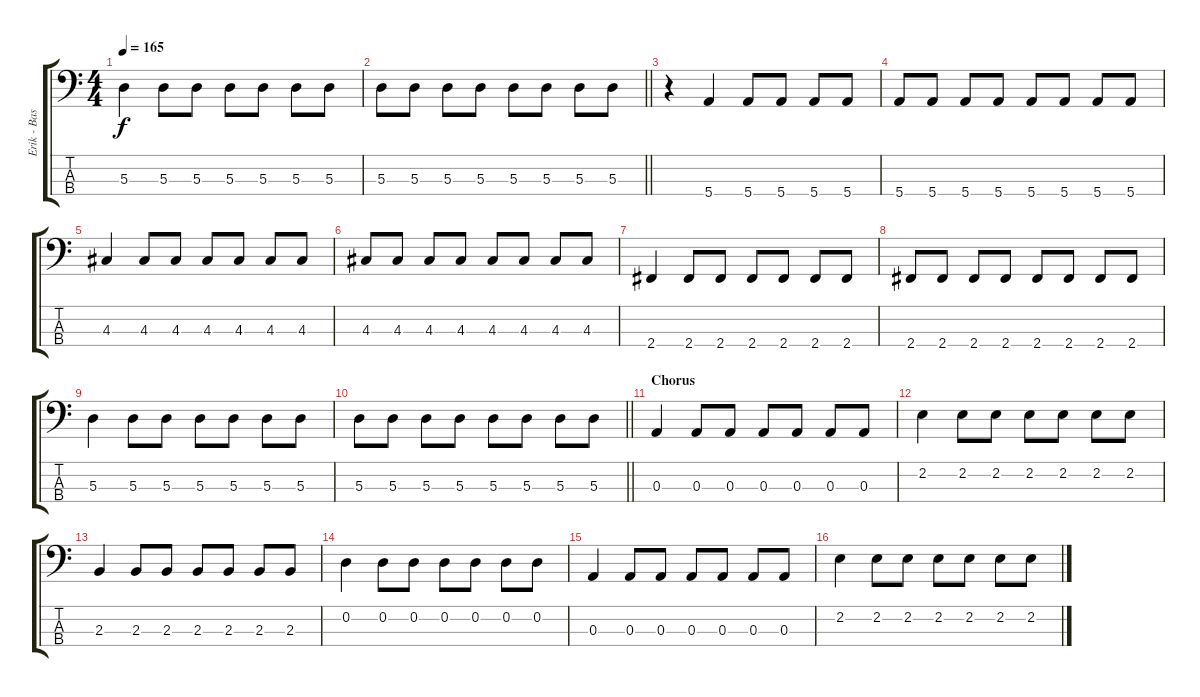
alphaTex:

\track ("Erik - Bass" "Erik - Bas") {instrument electricbassfinger}
\staff {score tabs}
\tuning (G2 D2 A1 E1) {hide}
\ts (4 4)
\tempo 165
\clef f4
\ks c
5.3.4{dy f} 5.3.8 5.3.8 5.3.8 5.3.8 5.3.8 5.3.8 |
\barLineRight lightlight
5.3.8 5.3.8 5.3.8 5.3.8 5.3.8 5.3.8 5.3.8 5.3.8 |
r.4 5.4.4 5.4.8 5.4.8 5.4.8 5.4.8 |
5.4.8 5.4.8 5.4.8 5.4.8 5.4.8 5.4.8 5.4.8 5.4.8 |
4.3.4 4.3.8 4.3.8 4.3.8 4.3.8 4.3.8 4.3.8 |
4.3.8 4.3.8 4.3.8 4.3.8 4.3.8 4.3.8 4.3.8 4.3.8 |
2.4.4 2.4.8 2.4.8 2.4.8 2.4.8 2.4.8 2.4.8 |
2.4.8 2.4.8 2.4.8 2.4.8 2.4.8 2.4.8 2.4.8 2.4.8 |
5.3.4 5.3.8 5.3.8 5.3.8 5.3.8 5.3.8 5.3.8 |
\barLineRight lightlight
5.3.8 5.3.8 5.3.8 5.3.8 5.3.8 5.3.8 5.3.8 5.3.8 |
\section ("" "Chorus")
0.3.4 0.3.8 0.3.8 0.3.8 0.3.8 0.3.8 0.3.8 |
2.2.4 2.2.8 2.2.8 2.2.8 2.2.8 2.2.8 2.2.8 |
2.3.4 2.3.8 2.3.8 2.3.8 2.3.8 2.3.8 2.3.8 |
0.2.4 0.2.8 0.2.8 0.2.8 0.2.8 0.2.8 0.2.8 |
0.3.4 0.3.8 0.3.8 0.3.8 0.3.8 0.3.8 0.3.8 |
2.2.4 2.2.8 2.2.8 2.2.8 2.2.8 2.2.8 2.2.8
